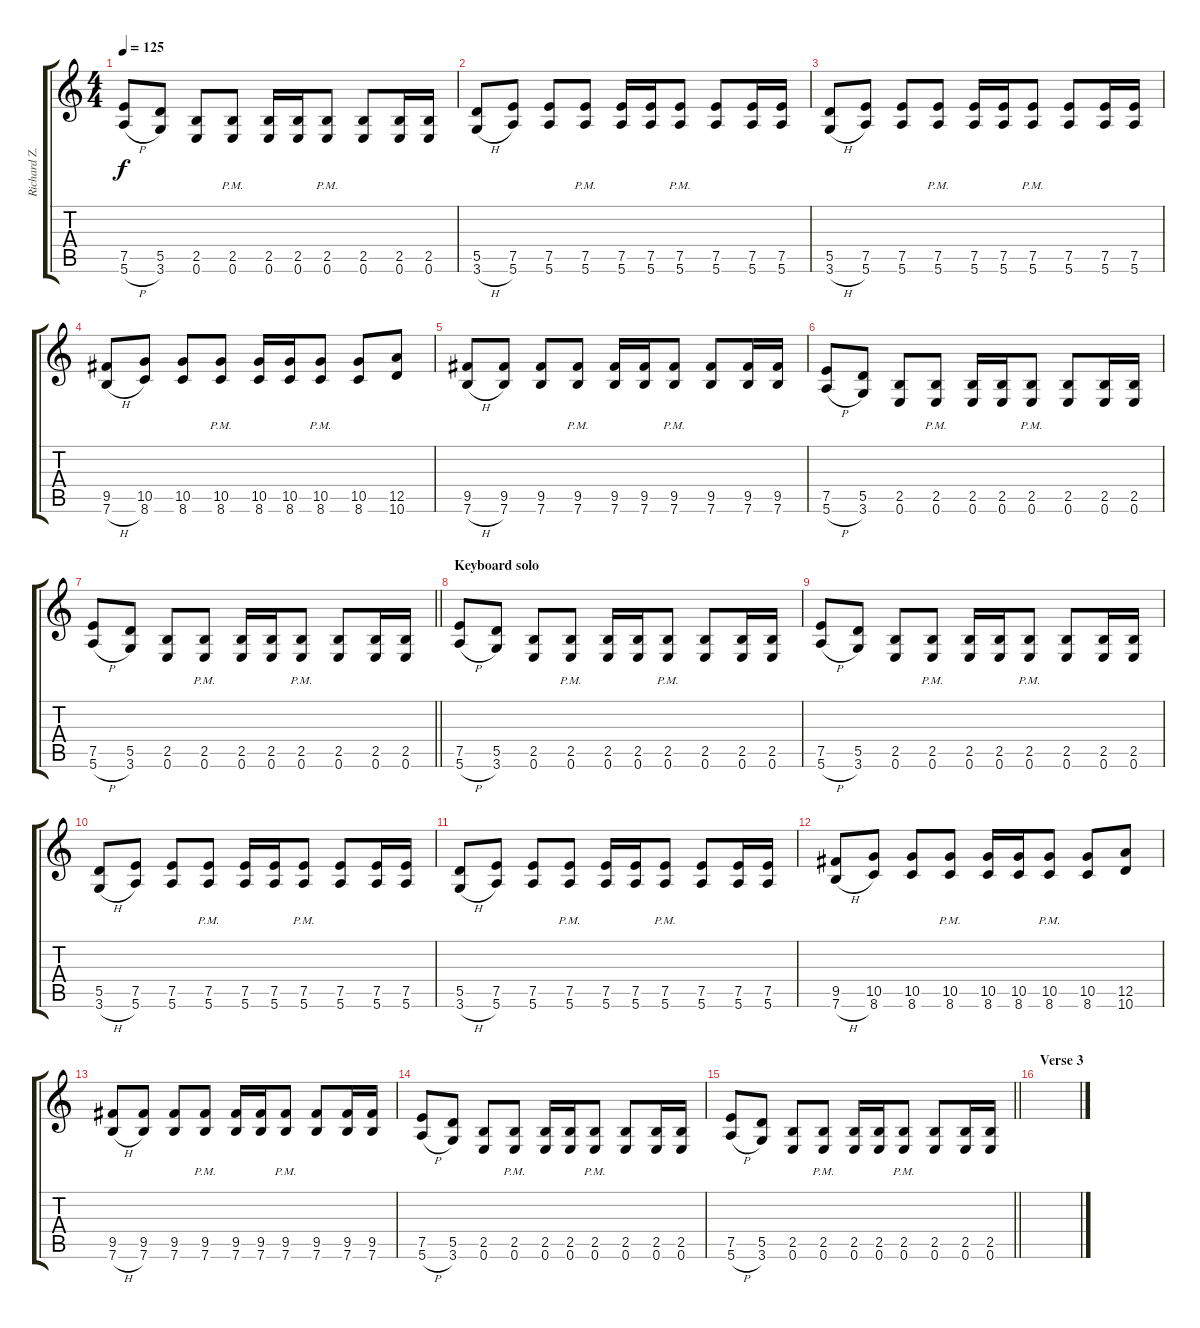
\track ("Richard Z. (Guitar)" "Richard Z.") {instrument distortionguitar}
\staff {score tabs}
\tuning (E4 B3 G3 D3 A2 E2) {hide}
\ts (4 4)
\tempo 125
\clef g2
\ks c
(7.5 5.6{h}).8{dy f} (5.5 3.6).8 (2.5 0.6).8 (2.5{pm} 0.6{pm}).8 (2.5 0.6).16 (2.5 0.6).16 (2.5{pm} 0.6{pm}).8 (2.5 0.6).8 (2.5 0.6).16 (2.5 0.6).16 |
(5.5 3.6{h}).8 (7.5 5.6).8 (7.5 5.6).8 (7.5{pm} 5.6{pm}).8 (7.5 5.6).16 (7.5 5.6).16 (7.5{pm} 5.6{pm}).8 (7.5 5.6).8 (7.5 5.6).16 (7.5 5.6).16 |
(5.5 3.6{h}).8 (7.5 5.6).8 (7.5 5.6).8 (7.5{pm} 5.6{pm}).8 (7.5 5.6).16 (7.5 5.6).16 (7.5{pm} 5.6{pm}).8 (7.5 5.6).8 (7.5 5.6).16 (7.5 5.6).16 |
(9.5 7.6{h}).8 (10.5 8.6).8 (10.5 8.6).8 (10.5{pm} 8.6{pm}).8 (10.5 8.6).16 (10.5 8.6).16 (10.5{pm} 8.6{pm}).8 (10.5 8.6).8 (12.5 10.6).8 |
(9.5 7.6{h}).8 (9.5 7.6).8 (9.5 7.6).8 (9.5{pm} 7.6{pm}).8 (9.5 7.6).16 (9.5 7.6).16 (9.5{pm} 7.6{pm}).8 (9.5 7.6).8 (9.5 7.6).16 (9.5 7.6).16 |
(7.5 5.6{h}).8 (5.5 3.6).8 (2.5 0.6).8 (2.5{pm} 0.6{pm}).8 (2.5 0.6).16 (2.5 0.6).16 (2.5{pm} 0.6{pm}).8 (2.5 0.6).8 (2.5 0.6).16 (2.5 0.6).16 |
\barLineRight lightlight
(7.5 5.6{h}).8 (5.5 3.6).8 (2.5 0.6).8 (2.5{pm} 0.6{pm}).8 (2.5 0.6).16 (2.5 0.6).16 (2.5{pm} 0.6{pm}).8 (2.5 0.6).8 (2.5 0.6).16 (2.5 0.6).16 |
\section ("" "Keyboard solo")
(7.5 5.6{h}).8 (5.5 3.6).8 (2.5 0.6).8 (2.5{pm} 0.6{pm}).8 (2.5 0.6).16 (2.5 0.6).16 (2.5{pm} 0.6{pm}).8 (2.5 0.6).8 (2.5 0.6).16 (2.5 0.6).16 |
(7.5 5.6{h}).8 (5.5 3.6).8 (2.5 0.6).8 (2.5{pm} 0.6{pm}).8 (2.5 0.6).16 (2.5 0.6).16 (2.5{pm} 0.6{pm}).8 (2.5 0.6).8 (2.5 0.6).16 (2.5 0.6).16 |
(5.5 3.6{h}).8 (7.5 5.6).8 (7.5 5.6).8 (7.5{pm} 5.6{pm}).8 (7.5 5.6).16 (7.5 5.6).16 (7.5{pm} 5.6{pm}).8 (7.5 5.6).8 (7.5 5.6).16 (7.5 5.6).16 |
(5.5 3.6{h}).8 (7.5 5.6).8 (7.5 5.6).8 (7.5{pm} 5.6{pm}).8 (7.5 5.6).16 (7.5 5.6).16 (7.5{pm} 5.6{pm}).8 (7.5 5.6).8 (7.5 5.6).16 (7.5 5.6).16 |
(9.5 7.6{h}).8 (10.5 8.6).8 (10.5 8.6).8 (10.5{pm} 8.6{pm}).8 (10.5 8.6).16 (10.5 8.6).16 (10.5{pm} 8.6{pm}).8 (10.5 8.6).8 (12.5 10.6).8 |
(9.5 7.6{h}).8 (9.5 7.6).8 (9.5 7.6).8 (9.5{pm} 7.6{pm}).8 (9.5 7.6).16 (9.5 7.6).16 (9.5{pm} 7.6{pm}).8 (9.5 7.6).8 (9.5 7.6).16 (9.5 7.6).16 |
(7.5 5.6{h}).8 (5.5 3.6).8 (2.5 0.6).8 (2.5{pm} 0.6{pm}).8 (2.5 0.6).16 (2.5 0.6).16 (2.5{pm} 0.6{pm}).8 (2.5 0.6).8 (2.5 0.6).16 (2.5 0.6).16 |
\barLineRight lightlight
(7.5 5.6{h}).8 (5.5 3.6).8 (2.5 0.6).8 (2.5{pm} 0.6{pm}).8 (2.5 0.6).16 (2.5 0.6).16 (2.5{pm} 0.6{pm}).8 (2.5 0.6).8 (2.5 0.6).16 (2.5 0.6).16 |
\section ("" "Verse 3")
